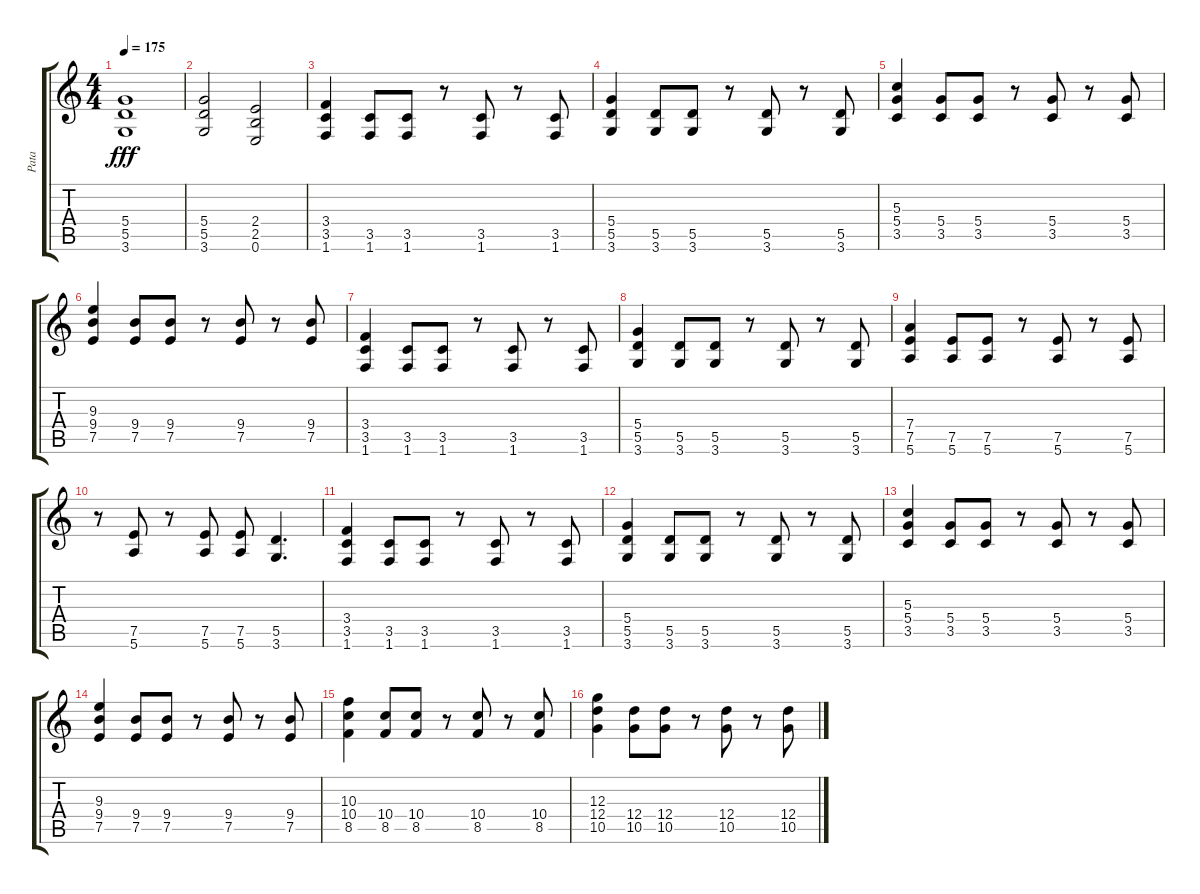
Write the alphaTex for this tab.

\track ("Pata" "Pata") {instrument distortionguitar}
\staff {score tabs}
\tuning (E4 B3 G3 D3 A2 E2) {hide}
\ts (4 4)
\tempo 175
\clef g2
\ks c
(5.4 5.5 3.6).1{dy fff} |
(5.4 5.5 3.6).2 (2.4 2.5 0.6).2 |
(3.4 3.5 1.6).4 (3.5 1.6).8 (3.5 1.6).8 r.8 (3.5 1.6).8 r.8 (3.5 1.6).8 |
(5.4 5.5 3.6).4 (5.5 3.6).8 (5.5 3.6).8 r.8 (5.5 3.6).8 r.8 (5.5 3.6).8 |
(5.3 5.4 3.5).4 (5.4 3.5).8 (5.4 3.5).8 r.8 (5.4 3.5).8 r.8 (5.4 3.5).8 |
(9.3 9.4 7.5).4 (9.4 7.5).8 (9.4 7.5).8 r.8 (9.4 7.5).8{txt ""} r.8 (9.4 7.5).8 |
(3.4 3.5 1.6).4 (3.5 1.6).8 (3.5 1.6).8 r.8 (3.5 1.6).8 r.8 (3.5 1.6).8 |
(5.4 5.5 3.6).4 (5.5 3.6).8 (5.5 3.6).8 r.8 (5.5 3.6).8 r.8 (5.5 3.6).8 |
(7.4 7.5 5.6).4 (7.5 5.6).8 (7.5 5.6).8 r.8 (7.5 5.6).8 r.8 (7.5 5.6).8 |
r.8 (7.5 5.6).8 r.8 (7.5 5.6).8 (7.5 5.6).8 (5.5 3.6).4{d} |
(3.4 3.5 1.6).4 (3.5 1.6).8 (3.5 1.6).8 r.8 (3.5 1.6).8 r.8 (3.5 1.6).8 |
(5.4 5.5 3.6).4 (5.5 3.6).8 (5.5 3.6).8 r.8 (5.5 3.6).8 r.8 (5.5 3.6).8 |
(5.3 5.4 3.5).4 (5.4 3.5).8 (5.4 3.5).8 r.8 (5.4 3.5).8 r.8 (5.4 3.5).8 |
(9.3 9.4 7.5).4 (9.4 7.5).8 (9.4 7.5).8 r.8 (9.4 7.5).8 r.8 (9.4 7.5).8 |
(10.3 10.4 8.5).4 (10.4 8.5).8 (10.4 8.5).8 r.8 (10.4 8.5).8 r.8 (10.4 8.5).8 |
(12.3 12.4 10.5).4 (12.4 10.5).8 (12.4 10.5).8 r.8 (12.4 10.5).8 r.8 (12.4 10.5).8
